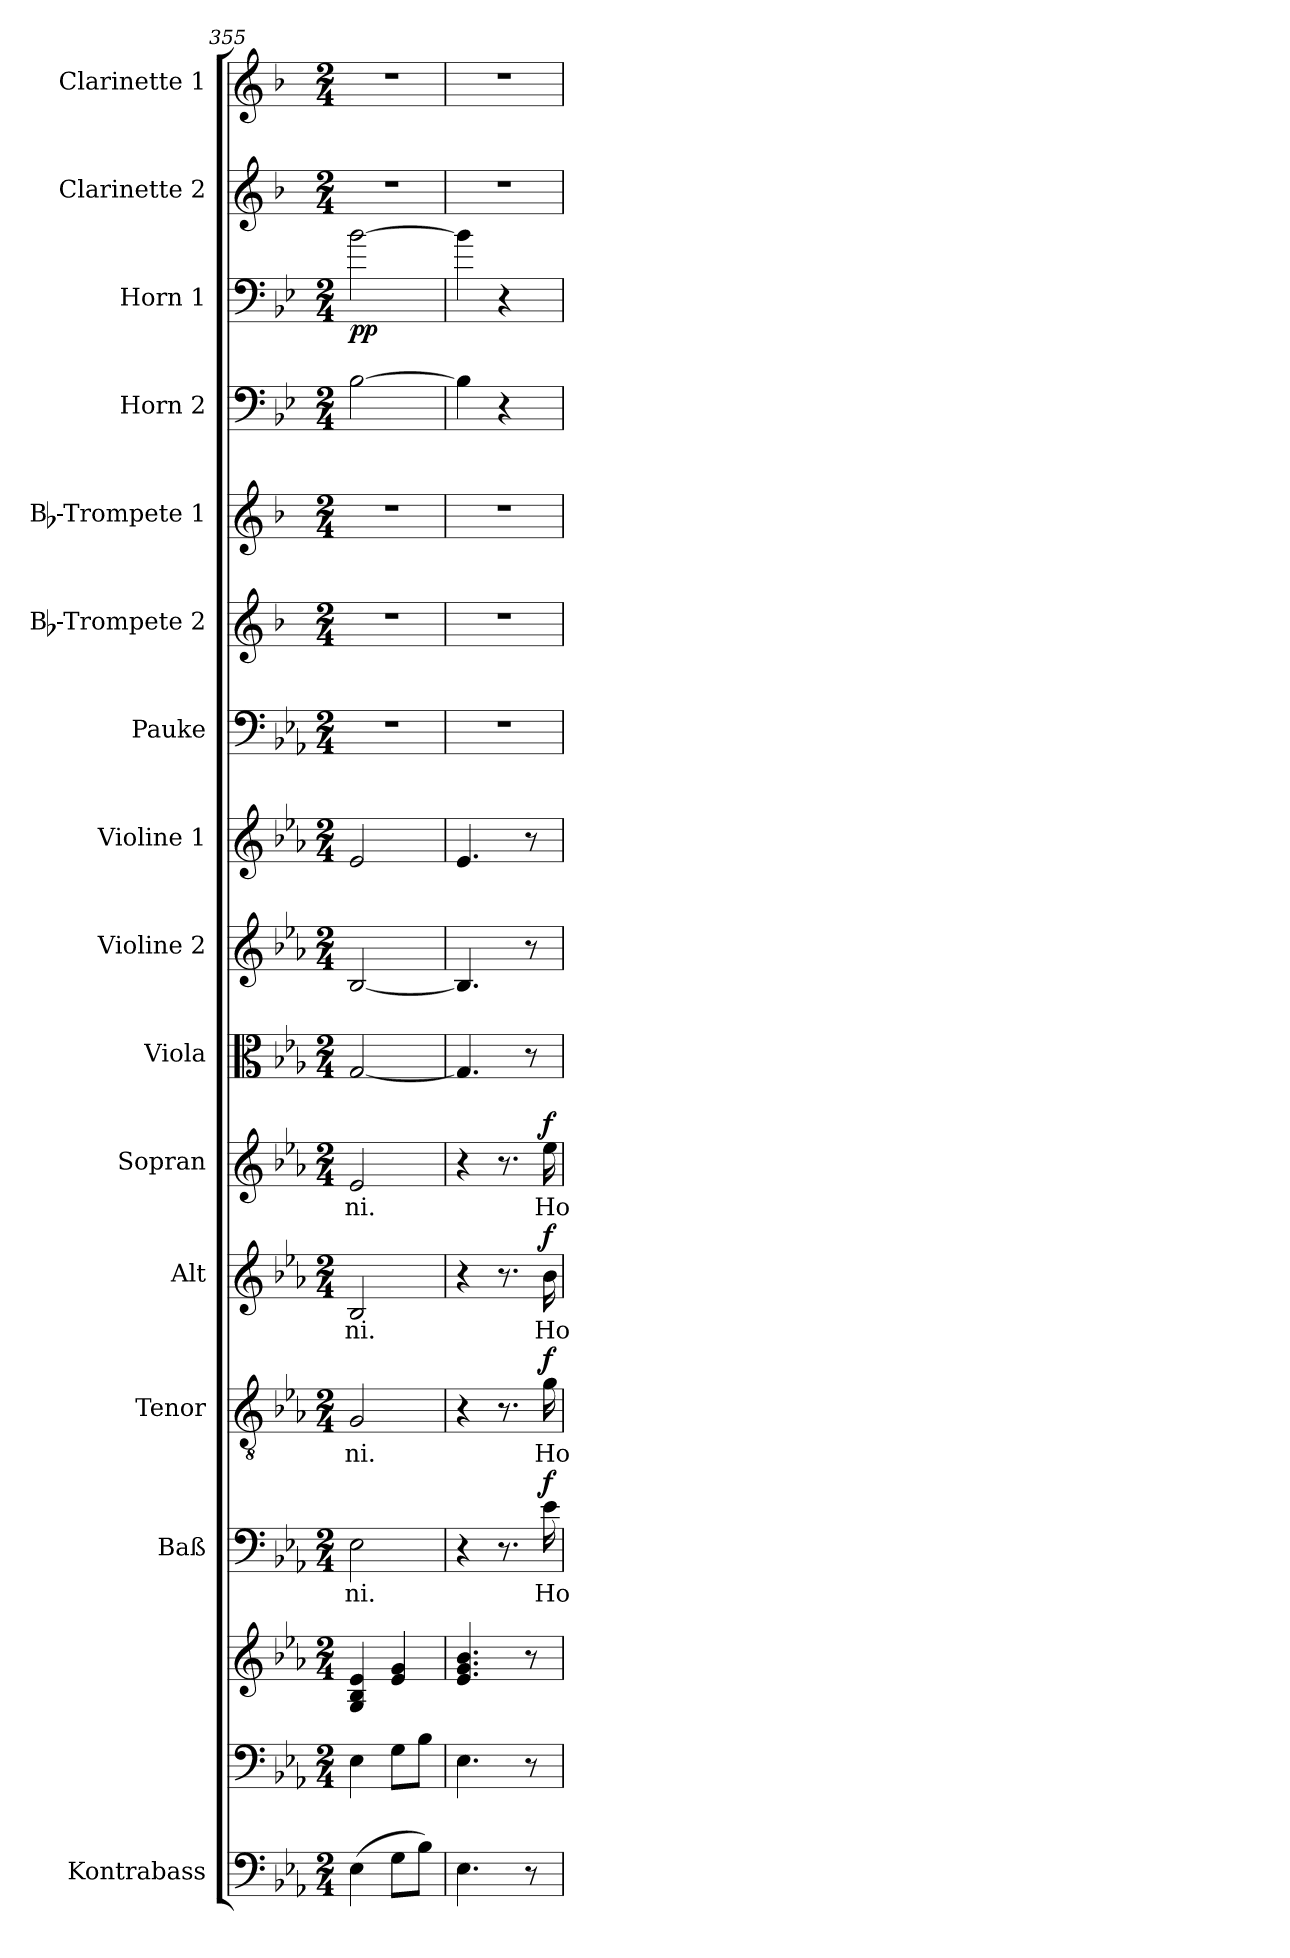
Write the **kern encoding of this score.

**kern	**kern	**kern	**kern	**text	**dynam	**kern	**text	**dynam	**kern	**text	**dynam	**kern	**text	**dynam	**kern	**kern	**kern	**kern	**kern	**kern	**kern	**kern	**dynam	**kern	**kern
*part16	*part15	*part15	*part14	*part14	*part14	*part13	*part13	*part13	*part12	*part12	*part12	*part11	*part11	*part11	*part10	*part9	*part8	*part7	*part6	*part5	*part4	*part3	*part3	*part2	*part1
*staff17	*staff16	*staff15	*staff14	*staff14	*staff14	*staff13	*staff13	*staff13	*staff12	*staff12	*staff12	*staff11	*staff11	*staff11	*staff10	*staff9	*staff8	*staff7	*staff6	*staff5	*staff4	*staff3	*staff3	*staff2	*staff1
*I"Kontrabass	*	*	*I"Baß	*	*	*I"Tenor	*	*	*I"Alt	*	*	*I"Sopran	*	*	*I"Viola	*I"Violine 2	*I"Violine 1	*I"Pauke	*I"Bb-Trompete 2	*I"Bb-Trompete 1	*I"Horn 2	*I"Horn 1	*	*I"Clarinette 2	*I"Clarinette 1
*I'Kb.	*	*	*I'Baß	*	*	*I'Ten	*	*	*I'Alt	*	*	*I'Sop	*	*	*I'Vla.	*I'Vln. 2	*I'Vln. 1	*I'Pk.	*I'Bb Trp. 2	*I'Bb Trp. 1	*I'Hrn. 2	*I'Hrn. 1	*	*I'Cl. 2	*I'Cl. 1
*clefF4	*clefF4	*clefG2	*clefF4	*	*	*clefGv2	*	*	*clefG2	*	*	*clefG2	*	*	*clefC3	*clefG2	*clefG2	*clefF4	*clefG2	*clefG2	*clefF4	*clefF4	*	*clefG2	*clefG2
*ITrd7c12	*	*	*	*	*	*	*	*	*	*	*	*	*	*	*	*	*	*	*ITrd1c2	*ITrd1c2	*ITrd4c7	*ITrd4c7	*	*ITrd1c2	*ITrd1c2
*k[b-e-a-]	*k[b-e-a-]	*k[b-e-a-]	*k[b-e-a-]	*	*	*k[b-e-a-]	*	*	*k[b-e-a-]	*	*	*k[b-e-a-]	*	*	*k[b-e-a-]	*k[b-e-a-]	*k[b-e-a-]	*k[b-e-a-]	*k[b-e-a-]	*k[b-e-a-]	*k[b-e-a-]	*k[b-e-a-]	*	*k[b-e-a-]	*k[b-e-a-]
*E-:	*E-:	*E-:	*E-:	*	*	*E-:	*	*	*E-:	*	*	*E-:	*	*	*E-:	*E-:	*E-:	*E-:	*E-:	*E-:	*E-:	*E-:	*	*E-:	*E-:
*M2/4	*M2/4	*M2/4	*M2/4	*	*	*M2/4	*	*	*M2/4	*	*	*M2/4	*	*	*M2/4	*M2/4	*M2/4	*M2/4	*M2/4	*M2/4	*M2/4	*M2/4	*	*M2/4	*M2/4
=355	=355	=355	=355	=355	=355	=355	=355	=355	=355	=355	=355	=355	=355	=355	=355	=355	=355	=355	=355	=355	=355	=355	=355	=355	=355
!	!	!	!	!LO:LY:b	!	!	!LO:LY:b	!	!	!LO:LY:b	!	!	!LO:LY:b	!	!	!	!	!	!	!	!	!	!LO:DY:b	!	!
(>4EE-\	4E-\	4G/ 4B-/ 4e-/	2E-\	-ni.	.	2G/	-ni.	.	2B-/	-ni.	.	2e-/	-ni.	.	[2G/	[2B-/	2e-/	2r	2r	2r	[2E-\	[2e-\	pp	2r	2r
8GG\L	8G\L	4e-/ 4g/	.	.	.	.	.	.	.	.	.	.	.	.	.	.	.	.	.	.	.	.	.	.	.
8BB-\J)	8B-\J	.	.	.	.	.	.	.	.	.	.	.	.	.	.	.	.	.	.	.	.	.	.	.	.
!!LO:PB:g=z
=356	=356	=356	=356	=356	=356	=356	=356	=356	=356	=356	=356	=356	=356	=356	=356	=356	=356	=356	=356	=356	=356	=356	=356	=356	=356
4.EE-\	4.E-\	4.e-/ 4.g/ 4.b-/	4r	.	.	4r	.	.	4r	.	.	4r	.	.	4.G/]	4.B-/]	4.e-/	2r	2r	2r	4E-\]	4e-\]	.	2r	2r
.	.	.	8.r	.	.	8.r	.	.	8.r	.	.	8.r	.	.	.	.	.	.	.	.	4r	4r	.	.	.
8r	8r	8r	.	.	.	.	.	.	.	.	.	.	.	.	8r	8r	8r	.	.	.	.	.	.	.	.
!	!	!	!	!LO:LY:b	!LO:DY:a	!	!LO:LY:b	!LO:DY:a	!	!LO:LY:b	!LO:DY:a	!	!LO:LY:b	!LO:DY:a	!	!	!	!	!	!	!	!	!	!	!
.	.	.	16e-\	Ho-	f	16g\	Ho-	f	16b-\	Ho-	f	16ee-\	Ho-	f	.	.	.	.	.	.	.	.	.	.	.
=	=	=	=	=	=	=	=	=	=	=	=	=	=	=	=	=	=	=	=	=	=	=	=	=	=
*-	*-	*-	*-	*-	*-	*-	*-	*-	*-	*-	*-	*-	*-	*-	*-	*-	*-	*-	*-	*-	*-	*-	*-	*-	*-
